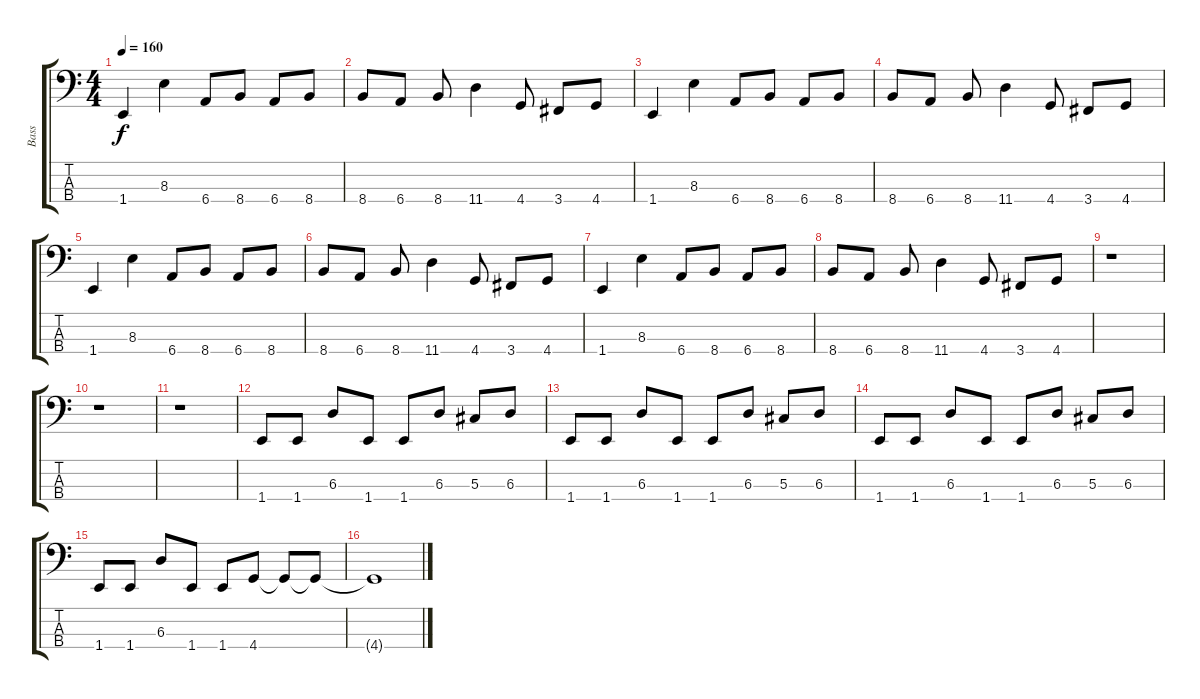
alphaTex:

\track ("Bass" "Bass") {instrument slapbass1}
\staff {score tabs}
\tuning (Gb2 Db2 Ab1 Eb1) {hide}
\ts (4 4)
\tempo 160
\clef f4
\ks c
1.4.4{dy f} 8.3.4 6.4.8 8.4.8 6.4.8 8.4.8 |
8.4.8 6.4.8 8.4.8 11.4.4 4.4.8 3.4.8 4.4.8 |
1.4.4 8.3.4 6.4.8 8.4.8 6.4.8 8.4.8 |
8.4.8 6.4.8 8.4.8 11.4.4 4.4.8 3.4.8 4.4.8 |
1.4.4 8.3.4 6.4.8 8.4.8 6.4.8 8.4.8 |
8.4.8 6.4.8 8.4.8 11.4.4 4.4.8 3.4.8 4.4.8 |
1.4.4 8.3.4 6.4.8 8.4.8 6.4.8 8.4.8 |
8.4.8 6.4.8 8.4.8 11.4.4 4.4.8 3.4.8 4.4.8 |
r.1 |
r.1 |
r.1 |
1.4.8 1.4.8 6.3.8 1.4.8 1.4.8 6.3.8 5.3.8 6.3.8 |
1.4.8 1.4.8 6.3.8 1.4.8 1.4.8 6.3.8 5.3.8 6.3.8 |
1.4.8 1.4.8 6.3.8 1.4.8 1.4.8 6.3.8 5.3.8 6.3.8 |
1.4.8 1.4.8 6.3.8 1.4.8 1.4.8 4.4.8 4.4{t}.8 4.4{t}.8 |
4.4{t}.1
